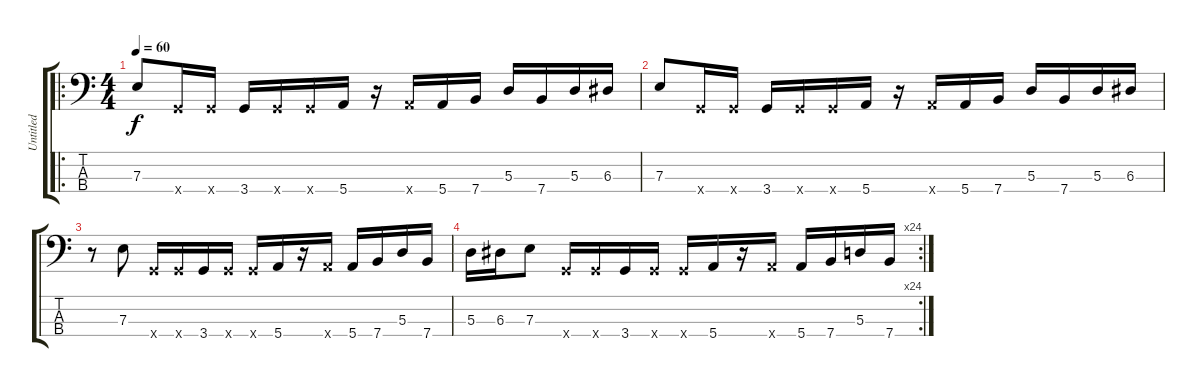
\track ("Untitled" "Untitled") {instrument electricbassfinger}
\staff {score tabs}
\tuning (G2 D2 A1 E1) {hide}
\ro
\ts (4 4)
\tempo 60
\clef f4
\ks c
7.3.8{dy f instrument electricbassfinger} 3.4{x}.16 3.4{x}.16 3.4.16 3.4{x}.16 3.4{x}.16 5.4.16 r.16 5.4{x}.16 5.4.16 7.4.16 5.3.16 7.4.16 5.3.16 6.3.16 |
7.3.8 3.4{x}.16 3.4{x}.16 3.4.16 3.4{x}.16 3.4{x}.16 5.4.16 r.16 5.4{x}.16 5.4.16 7.4.16 5.3.16 7.4.16 5.3.16 6.3.16 |
r.8 7.3.8 3.4{x}.16 3.4{x}.16 3.4.16 3.4{x}.16 3.4{x}.16 5.4.16 r.16 5.4{x}.16 5.4.16 7.4.16 5.3.16 7.4.16 |
\rc 24
5.3.16 6.3.16 7.3.8 3.4{x}.16 3.4{x}.16 3.4.16 3.4{x}.16 3.4{x}.16 5.4.16 r.16 5.4{x}.16 5.4.16 7.4.16 5.3.16 7.4.16
